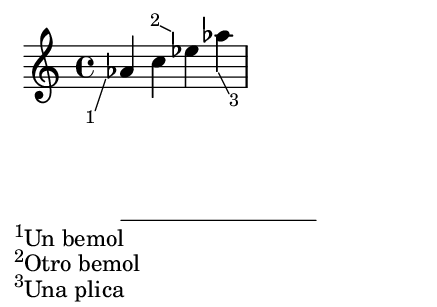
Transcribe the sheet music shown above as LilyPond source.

%% Generated by lilypond-book
%% Options: [exampleindent=10.16\mm,indent=0\mm,line-width=160\mm,paper-height=845.047\pt,paper-width=597.508\pt,papersize="a8landscape",quote]
\include "lilypond-book-preamble.ly"


% ****************************************************************
% Start cut-&-pastable-section
% ****************************************************************

#(ly:set-option 'eps-box-padding 3.000000)



\paper {
  #(set-paper-size "a8landscape")
  indent = 0\mm
}

\layout {
  
}




% ****************************************************************
% ly snippet:
% ****************************************************************
\sourcefileline 1543
\book {
  \header { tagline = ##f }
  \relative c'' {
    \footnote #'(-1 . -3) "Un bemol" Accidental
    aes4 c
    \footnote #'(-1 . 0.5) "Otro bemol" Accidental
    ees
    \footnote #'(1 . -2) "Una plica" Stem
    aes
  }
}


% ****************************************************************
% end ly snippet
% ****************************************************************
